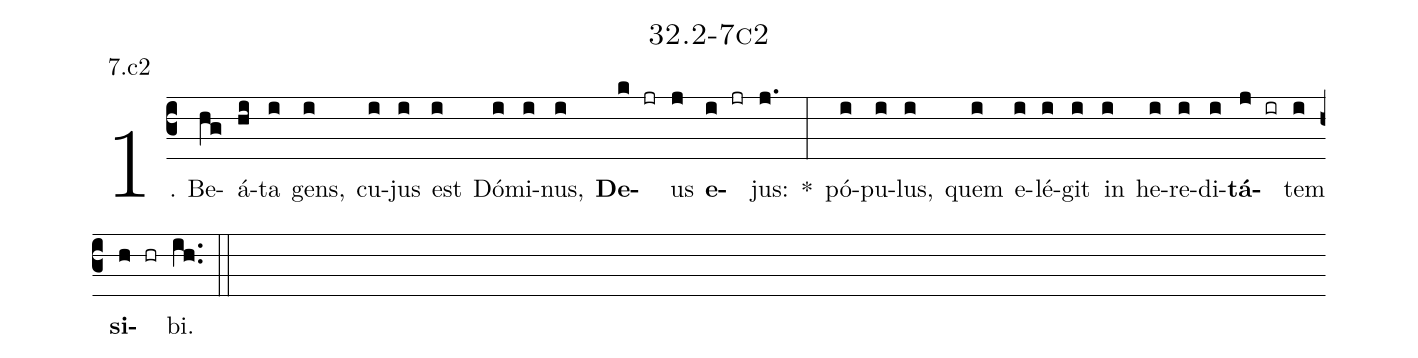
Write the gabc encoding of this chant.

name: 32.2-7c2;
annotation: 7.c2;
%%
(c3)1. Be(hg)á(hi)ta(i) gens,(i) cu(i)jus(i) est(i) Dó(i)mi(i)nus,(i) <b>De</b>(k jr)us(j) <b>e</b>(i jr)jus:(j.) *(:) pó(i)pu(i)lus,(i) quem(i) e(i)lé(i)git(i) in(i) he(i)re(i)di(i)<b>tá</b>(j ir)tem(i) <b>si</b>(h hr)bi.(ih..) (::)
